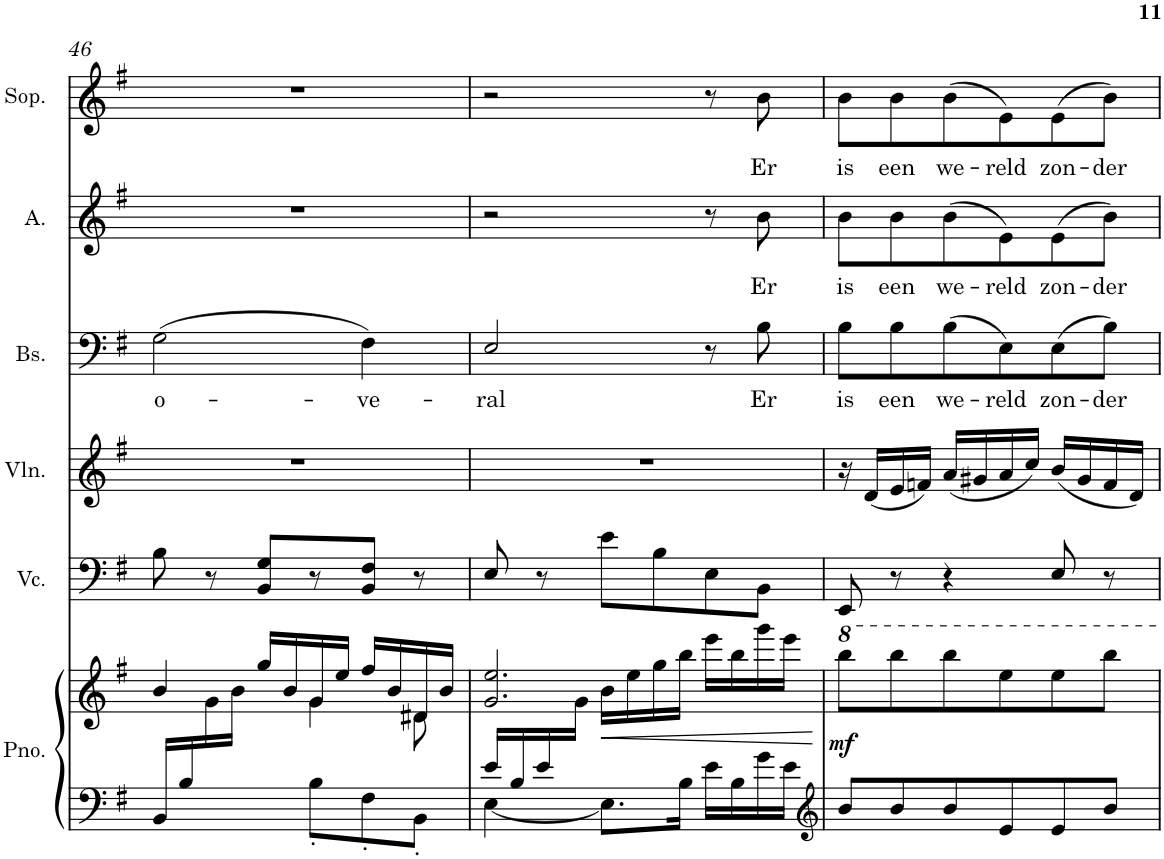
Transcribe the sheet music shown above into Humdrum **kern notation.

**kern	**kern	**dynam	**kern	**kern	**kern	**text	**kern	**text	**kern	**text
*part6	*part6	*part6	*part5	*part4	*part3	*part3	*part2	*part2	*part1	*part1
*staff7	*staff6	*staff6/7	*staff5	*staff4	*staff3	*staff3	*staff2	*staff2	*staff1	*staff1
*I"Piano	*	*	*I"Violoncello	*I"Violin	*I"Bas	*	*I"Alt	*	*I"Sopraan	*
*I'Pno.	*	*	*I'Vc.	*I'Vln.	*I'Bs.	*	*I'A.	*	*I'Sop.	*
!!LO:PB:g=z
*clefF4	*clefG2	*	*clefF4	*clefG2	*clefF4	*	*clefG2	*	*clefG2	*
*k[f#]	*k[f#]	*	*k[f#]	*k[f#]	*k[f#]	*	*k[f#]	*	*k[f#]	*
*M3/4	*M3/4	*	*M3/4	*M3/4	*M3/4	*	*M3/4	*	*M3/4	*
=46	=46	=46	=46	=46	=46	=46	=46	=46	=46	=46
*^	*^	*	*	*	*	*	*	*	*	*
!	!	!	!	!	!	!	!	!LO:LY:b	!	!	!	!
16BB/LL	4.ryy	4b/	8ryy	.	8B\	2.r	(>2G\	o-	2.r	.	2.r	.
16B/	.	.	.	.	.	.	.	.	.	.	.	.
2ryy	.	.	16g\	.	8r	.	.	.	.	.	.	.
.	.	.	16b\JJ	.	.	.	.	.	.	.	.	.
.	.	8ryy	16gg/LL	.	8BB/ 8G/L	.	.	.	.	.	.	.
.	.	.	16b/	.	.	.	.	.	.	.	.	.
.	8B'\L	4g\	16g/	.	8r	.	.	.	.	.	.	.
.	.	.	16ee/JJ	.	.	.	.	.	.	.	.	.
!	!	!	!	!	!	!	!	!LO:LY:b	!	!	!	!
.	8F#'\	.	16ff#/LL	.	8BB/ 8F#/J	.	4F#\)	-ve-	.	.	.	.
.	.	.	16b/	.	.	.	.	.	.	.	.	.
8ryy	8BB'\J	8d#X\	16d#/	.	8r	.	.	.	.	.	.	.
.	.	.	16b/JJ	.	.	.	.	.	.	.	.	.
=47	=47	=47	=47	=47	=47	=47	=47	=47	=47	=47	=47	=47
!	!	!	!	!	!	!	!	!LO:LY:b	!	!	!	!
16e/LL	[4E\	2.g/ 2.ee/	8.ryy	.	8E/	2.r	2E/	-ral	2r	.	2r	.
16B/	.	.	.	.	.	.	.	.	.	.	.	.
16e/	.	.	.	.	8r	.	.	.	.	.	.	.
2ryy	.	.	16g\JJ	.	.	.	.	.	.	.	.	.
!	!	!	!	!LO:HP:b	!	!	!	!	!	!	!	!
.	8.E\L]	.	16b\LL	<	8e\L	.	.	.	.	.	.	.
.	.	.	16ee\	.	.	.	.	.	.	.	.	.
.	.	.	16gg\	.	8B\	.	.	.	.	.	.	.
.	16B\Jk	.	16bb\JJ	.	.	.	.	.	.	.	.	.
.	16e\LL	.	16eee\LL	.	8E\	.	8r	.	8r	.	8r	.
.	16B\	.	16bb\	.	.	.	.	.	.	.	.	.
!	!	!	!	!	!	!	!	!LO:LY:b	!	!LO:LY:b	!	!LO:LY:b
.	16g\	.	16ggg\	.	8BB\J	.	8B\	Er	8b\	Er	8b\	Er
16ryy	16e\JJ	.	16eee\JJ	.	.	.	.	.	.	.	.	.
*v	*v	*	*	*	*	*	*	*	*	*	*	*
*	*v	*v	*	*	*	*	*	*	*	*	*
.	.	[	.	.	.	.	.	.	.	.
=48	=48	=48	=48	=48	=48	=48	=48	=48	=48	=48
*clefG2	*	*	*	*	*	*	*	*	*	*
!	!	!LO:DY:b	!	!	!	!LO:LY:b	!	!LO:LY:b	!	!LO:LY:b
8b/L	8bbb\L	mf	8EE/	16r	8B\L	is	8b\L	is	8b\L	is
.	.	.	.	(<16d/LL	.	.	.	.	.	.
!	!	!	!	!	!	!LO:LY:b	!	!LO:LY:b	!	!LO:LY:b
8b/	8bbb\	.	8r	16e/	8B\	een	8b\	een	8b\	een
.	.	.	.	16fn/JJ)	.	.	.	.	.	.
!	!	!	!	!	!	!LO:LY:b	!	!LO:LY:b	!	!LO:LY:b
8b/	8bbb\	.	4r	(<16a/LL	(>8B\	we-	(>8b\	we-	(>8b\	we-
.	.	.	.	16g#X/	.	.	.	.	.	.
!	!	!	!	!	!	!LO:LY:b	!	!LO:LY:b	!	!LO:LY:b
8e/	8eee\	.	.	16a/	8E\)	-reld	8e\)	-reld	8e\)	-reld
.	.	.	.	16cc/JJ)	.	.	.	.	.	.
!	!	!	!	!	!	!LO:LY:b	!	!LO:LY:b	!	!LO:LY:b
8e/	8eee\	.	8E/	(<16b/LL	(>8E\	zon-	(>8e\	zon-	(>8e\	zon-
.	.	.	.	16g#/	.	.	.	.	.	.
!	!	!	!	!	!	!LO:LY:b	!	!LO:LY:b	!	!LO:LY:b
8b/J	8bbb\J	.	8r	16f/	8B\J)	-der	8b\J)	-der	8b\J)	-der
.	.	.	.	16d/JJ)	.	.	.	.	.	.
=	=	=	=	=	=	=	=	=	=	=
*-	*-	*-	*-	*-	*-	*-	*-	*-	*-	*-
